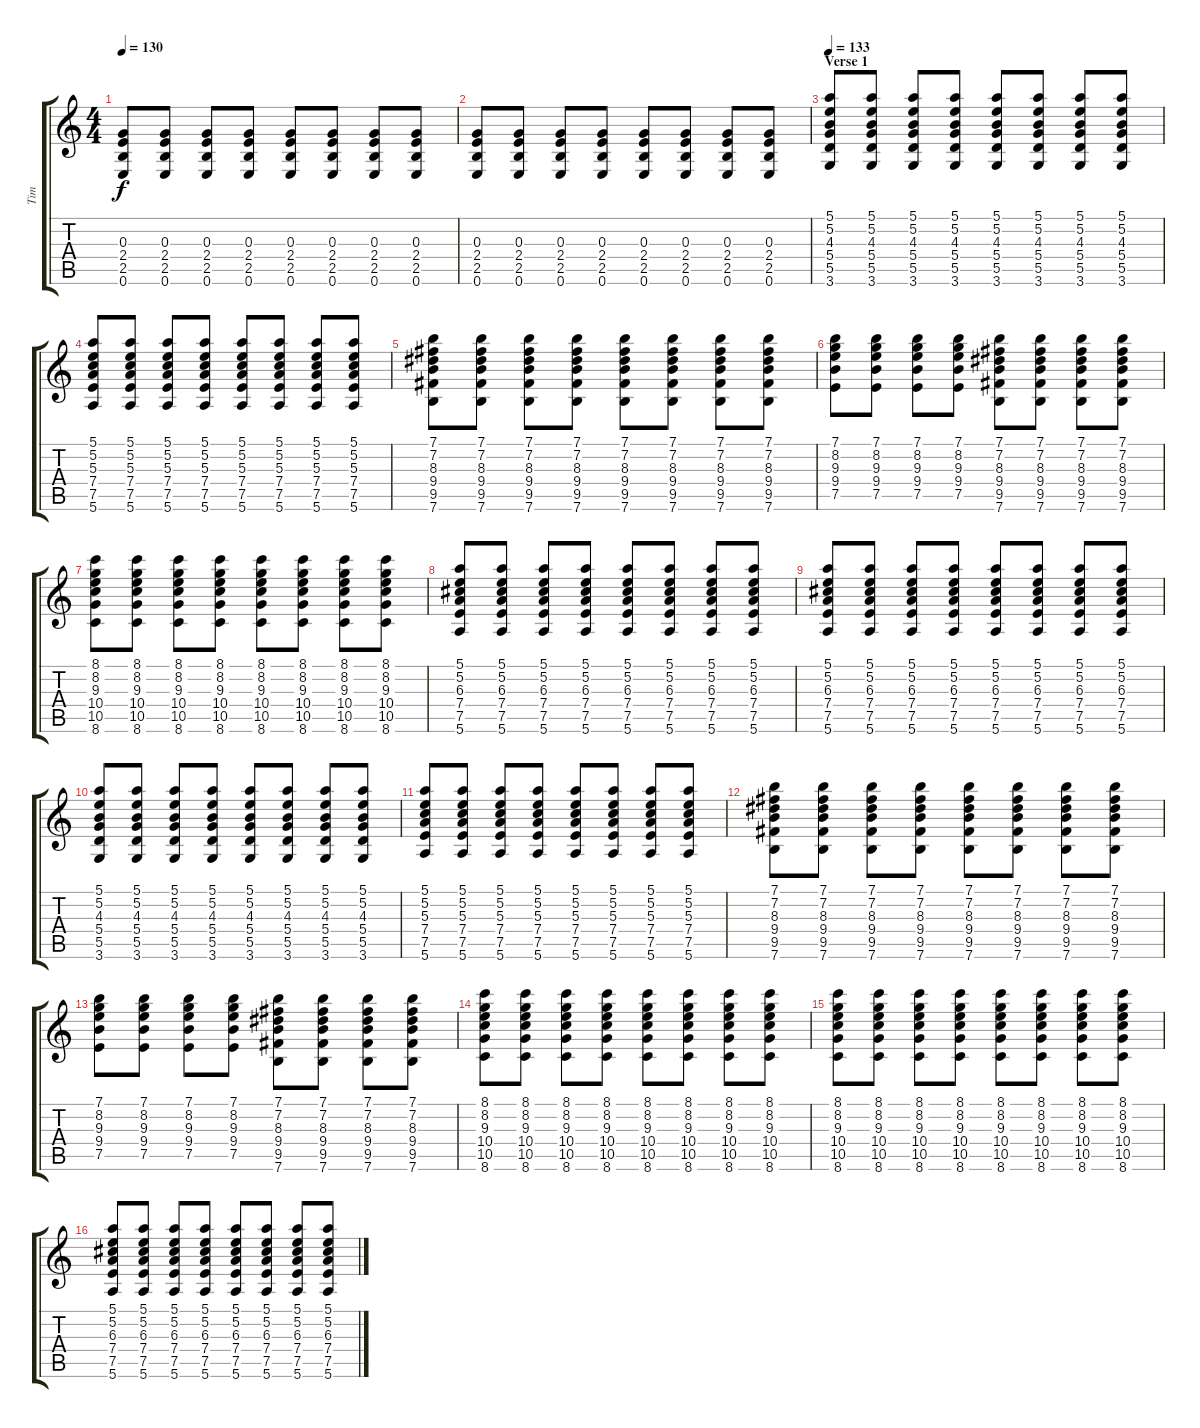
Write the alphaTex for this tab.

\track ("Tim" "Tim") {instrument overdrivenguitar}
\staff {score tabs}
\tuning (E4 B3 G3 D3 A2 E2) {hide}
\ts (4 4)
\tempo 130
\clef g2
\ks c
(0.3 2.4 2.5 0.6).8{dy f} (0.3 2.4 2.5 0.6).8 (0.3 2.4 2.5 0.6).8 (0.3 2.4 2.5 0.6).8 (0.3 2.4 2.5 0.6).8 (0.3 2.4 2.5 0.6).8 (0.3 2.4 2.5 0.6).8 (0.3 2.4 2.5 0.6).8 |
(0.3 2.4 2.5 0.6).8 (0.3 2.4 2.5 0.6).8 (0.3 2.4 2.5 0.6).8 (0.3 2.4 2.5 0.6).8 (0.3 2.4 2.5 0.6).8 (0.3 2.4 2.5 0.6).8 (0.3 2.4 2.5 0.6).8 (0.3 2.4 2.5 0.6).8 |
\section ("" "Verse 1")
\tempo 133
(5.1 5.2 4.3 5.4 5.5 3.6).8{volume 11 instrument overdrivenguitar} (5.1 5.2 4.3 5.4 5.5 3.6).8 (5.1 5.2 4.3 5.4 5.5 3.6).8 (5.1 5.2 4.3 5.4 5.5 3.6).8 (5.1 5.2 4.3 5.4 5.5 3.6).8 (5.1 5.2 4.3 5.4 5.5 3.6).8 (5.1 5.2 4.3 5.4 5.5 3.6).8 (5.1 5.2 4.3 5.4 5.5 3.6).8 |
(5.1 5.2 5.3 7.4 7.5 5.6).8 (5.1 5.2 5.3 7.4 7.5 5.6).8 (5.1 5.2 5.3 7.4 7.5 5.6).8 (5.1 5.2 5.3 7.4 7.5 5.6).8 (5.1 5.2 5.3 7.4 7.5 5.6).8 (5.1 5.2 5.3 7.4 7.5 5.6).8 (5.1 5.2 5.3 7.4 7.5 5.6).8 (5.1 5.2 5.3 7.4 7.5 5.6).8 |
(7.1 7.2 8.3 9.4 9.5 7.6).8 (7.1 7.2 8.3 9.4 9.5 7.6).8 (7.1 7.2 8.3 9.4 9.5 7.6).8 (7.1 7.2 8.3 9.4 9.5 7.6).8 (7.1 7.2 8.3 9.4 9.5 7.6).8 (7.1 7.2 8.3 9.4 9.5 7.6).8 (7.1 7.2 8.3 9.4 9.5 7.6).8 (7.1 7.2 8.3 9.4 9.5 7.6).8 |
(7.1 8.2 9.3 9.4 7.5).8 (7.1 8.2 9.3 9.4 7.5).8 (7.1 8.2 9.3 9.4 7.5).8 (7.1 8.2 9.3 9.4 7.5).8 (7.1 7.2 8.3 9.4 9.5 7.6).8 (7.1 7.2 8.3 9.4 9.5 7.6).8 (7.1 7.2 8.3 9.4 9.5 7.6).8 (7.1 7.2 8.3 9.4 9.5 7.6).8 |
(8.1 8.2 9.3 10.4 10.5 8.6).8 (8.1 8.2 9.3 10.4 10.5 8.6).8 (8.1 8.2 9.3 10.4 10.5 8.6).8 (8.1 8.2 9.3 10.4 10.5 8.6).8 (8.1 8.2 9.3 10.4 10.5 8.6).8 (8.1 8.2 9.3 10.4 10.5 8.6).8 (8.1 8.2 9.3 10.4 10.5 8.6).8 (8.1 8.2 9.3 10.4 10.5 8.6).8 |
(5.1 5.2 6.3 7.4 7.5 5.6).8 (5.1 5.2 6.3 7.4 7.5 5.6).8 (5.1 5.2 6.3 7.4 7.5 5.6).8 (5.1 5.2 6.3 7.4 7.5 5.6).8 (5.1 5.2 6.3 7.4 7.5 5.6).8 (5.1 5.2 6.3 7.4 7.5 5.6).8 (5.1 5.2 6.3 7.4 7.5 5.6).8 (5.1 5.2 6.3 7.4 7.5 5.6).8 |
(5.1 5.2 6.3 7.4 7.5 5.6).8 (5.1 5.2 6.3 7.4 7.5 5.6).8 (5.1 5.2 6.3 7.4 7.5 5.6).8 (5.1 5.2 6.3 7.4 7.5 5.6).8 (5.1 5.2 6.3 7.4 7.5 5.6).8 (5.1 5.2 6.3 7.4 7.5 5.6).8 (5.1 5.2 6.3 7.4 7.5 5.6).8 (5.1 5.2 6.3 7.4 7.5 5.6).8 |
(5.1 5.2 4.3 5.4 5.5 3.6).8{volume 10} (5.1 5.2 4.3 5.4 5.5 3.6).8 (5.1 5.2 4.3 5.4 5.5 3.6).8 (5.1 5.2 4.3 5.4 5.5 3.6).8 (5.1 5.2 4.3 5.4 5.5 3.6).8 (5.1 5.2 4.3 5.4 5.5 3.6).8 (5.1 5.2 4.3 5.4 5.5 3.6).8 (5.1 5.2 4.3 5.4 5.5 3.6).8 |
(5.1 5.2 5.3 7.4 7.5 5.6).8 (5.1 5.2 5.3 7.4 7.5 5.6).8 (5.1 5.2 5.3 7.4 7.5 5.6).8 (5.1 5.2 5.3 7.4 7.5 5.6).8 (5.1 5.2 5.3 7.4 7.5 5.6).8 (5.1 5.2 5.3 7.4 7.5 5.6).8 (5.1 5.2 5.3 7.4 7.5 5.6).8 (5.1 5.2 5.3 7.4 7.5 5.6).8 |
(7.1 7.2 8.3 9.4 9.5 7.6).8 (7.1 7.2 8.3 9.4 9.5 7.6).8 (7.1 7.2 8.3 9.4 9.5 7.6).8 (7.1 7.2 8.3 9.4 9.5 7.6).8 (7.1 7.2 8.3 9.4 9.5 7.6).8 (7.1 7.2 8.3 9.4 9.5 7.6).8 (7.1 7.2 8.3 9.4 9.5 7.6).8 (7.1 7.2 8.3 9.4 9.5 7.6).8 |
(7.1 8.2 9.3 9.4 7.5).8 (7.1 8.2 9.3 9.4 7.5).8 (7.1 8.2 9.3 9.4 7.5).8 (7.1 8.2 9.3 9.4 7.5).8 (7.1 7.2 8.3 9.4 9.5 7.6).8 (7.1 7.2 8.3 9.4 9.5 7.6).8 (7.1 7.2 8.3 9.4 9.5 7.6).8 (7.1 7.2 8.3 9.4 9.5 7.6).8 |
(8.1 8.2 9.3 10.4 10.5 8.6).8 (8.1 8.2 9.3 10.4 10.5 8.6).8 (8.1 8.2 9.3 10.4 10.5 8.6).8 (8.1 8.2 9.3 10.4 10.5 8.6).8 (8.1 8.2 9.3 10.4 10.5 8.6).8 (8.1 8.2 9.3 10.4 10.5 8.6).8 (8.1 8.2 9.3 10.4 10.5 8.6).8 (8.1 8.2 9.3 10.4 10.5 8.6).8 |
(8.1 8.2 9.3 10.4 10.5 8.6).8 (8.1 8.2 9.3 10.4 10.5 8.6).8 (8.1 8.2 9.3 10.4 10.5 8.6).8 (8.1 8.2 9.3 10.4 10.5 8.6).8 (8.1 8.2 9.3 10.4 10.5 8.6).8 (8.1 8.2 9.3 10.4 10.5 8.6).8 (8.1 8.2 9.3 10.4 10.5 8.6).8 (8.1 8.2 9.3 10.4 10.5 8.6).8 |
(5.1 5.2 6.3 7.4 7.5 5.6).8 (5.1 5.2 6.3 7.4 7.5 5.6).8 (5.1 5.2 6.3 7.4 7.5 5.6).8 (5.1 5.2 6.3 7.4 7.5 5.6).8 (5.1 5.2 6.3 7.4 7.5 5.6).8 (5.1 5.2 6.3 7.4 7.5 5.6).8 (5.1 5.2 6.3 7.4 7.5 5.6).8 (5.1 5.2 6.3 7.4 7.5 5.6).8
